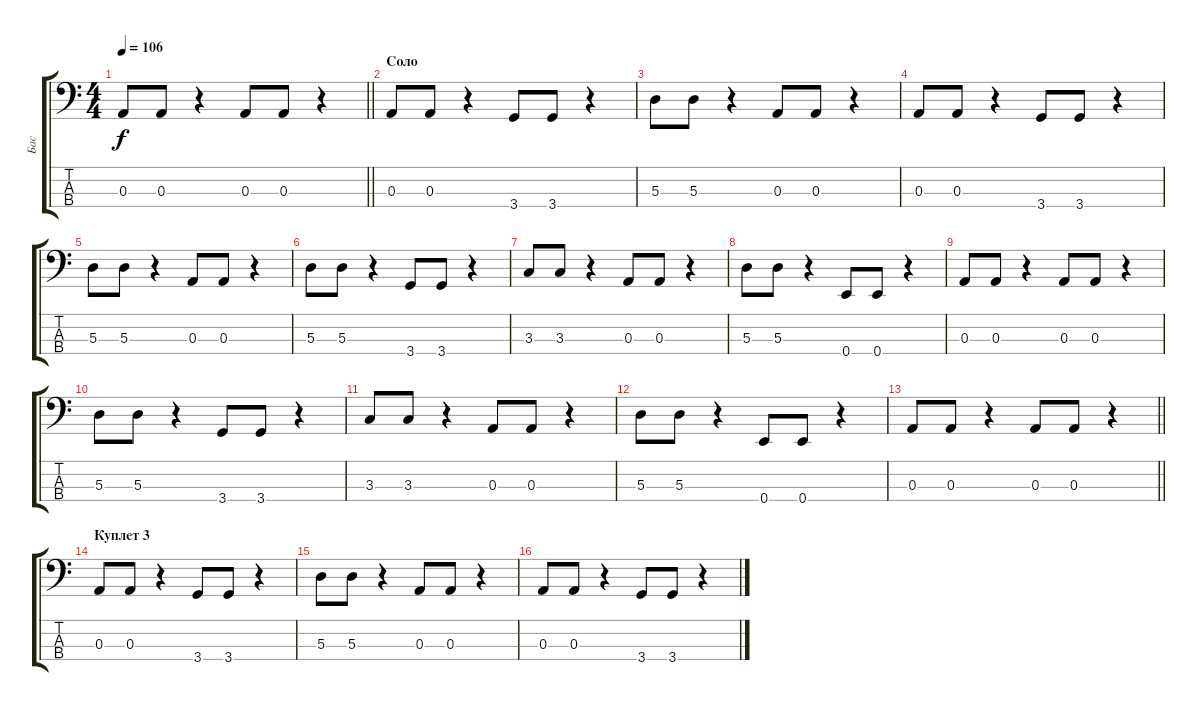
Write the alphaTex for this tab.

\track ("Бас" "Бас") {instrument electricbassfinger}
\staff {score tabs}
\tuning (G2 D2 A1 E1) {hide}
\ts (4 4)
\tempo 106
\clef f4
\barLineRight lightlight
\ks c
0.3.8{dy f} 0.3.8 r.4 0.3.8 0.3.8 r.4 |
\section ("" "Соло")
0.3.8 0.3.8 r.4 3.4.8 3.4.8 r.4 |
5.3.8 5.3.8 r.4 0.3.8 0.3.8 r.4 |
0.3.8 0.3.8 r.4 3.4.8 3.4.8 r.4 |
5.3.8 5.3.8 r.4 0.3.8 0.3.8 r.4 |
5.3.8 5.3.8 r.4 3.4.8 3.4.8 r.4 |
3.3.8 3.3.8 r.4 0.3.8 0.3.8 r.4 |
5.3.8 5.3.8 r.4 0.4.8 0.4.8 r.4 |
0.3.8 0.3.8 r.4 0.3.8 0.3.8 r.4 |
5.3.8 5.3.8 r.4 3.4.8 3.4.8 r.4 |
3.3.8 3.3.8 r.4 0.3.8 0.3.8 r.4 |
5.3.8 5.3.8 r.4 0.4.8 0.4.8 r.4 |
\barLineRight lightlight
0.3.8 0.3.8 r.4 0.3.8 0.3.8 r.4 |
\section ("" "Куплет 3")
0.3.8 0.3.8 r.4 3.4.8 3.4.8 r.4 |
5.3.8 5.3.8 r.4 0.3.8 0.3.8 r.4 |
0.3.8 0.3.8 r.4 3.4.8 3.4.8 r.4
